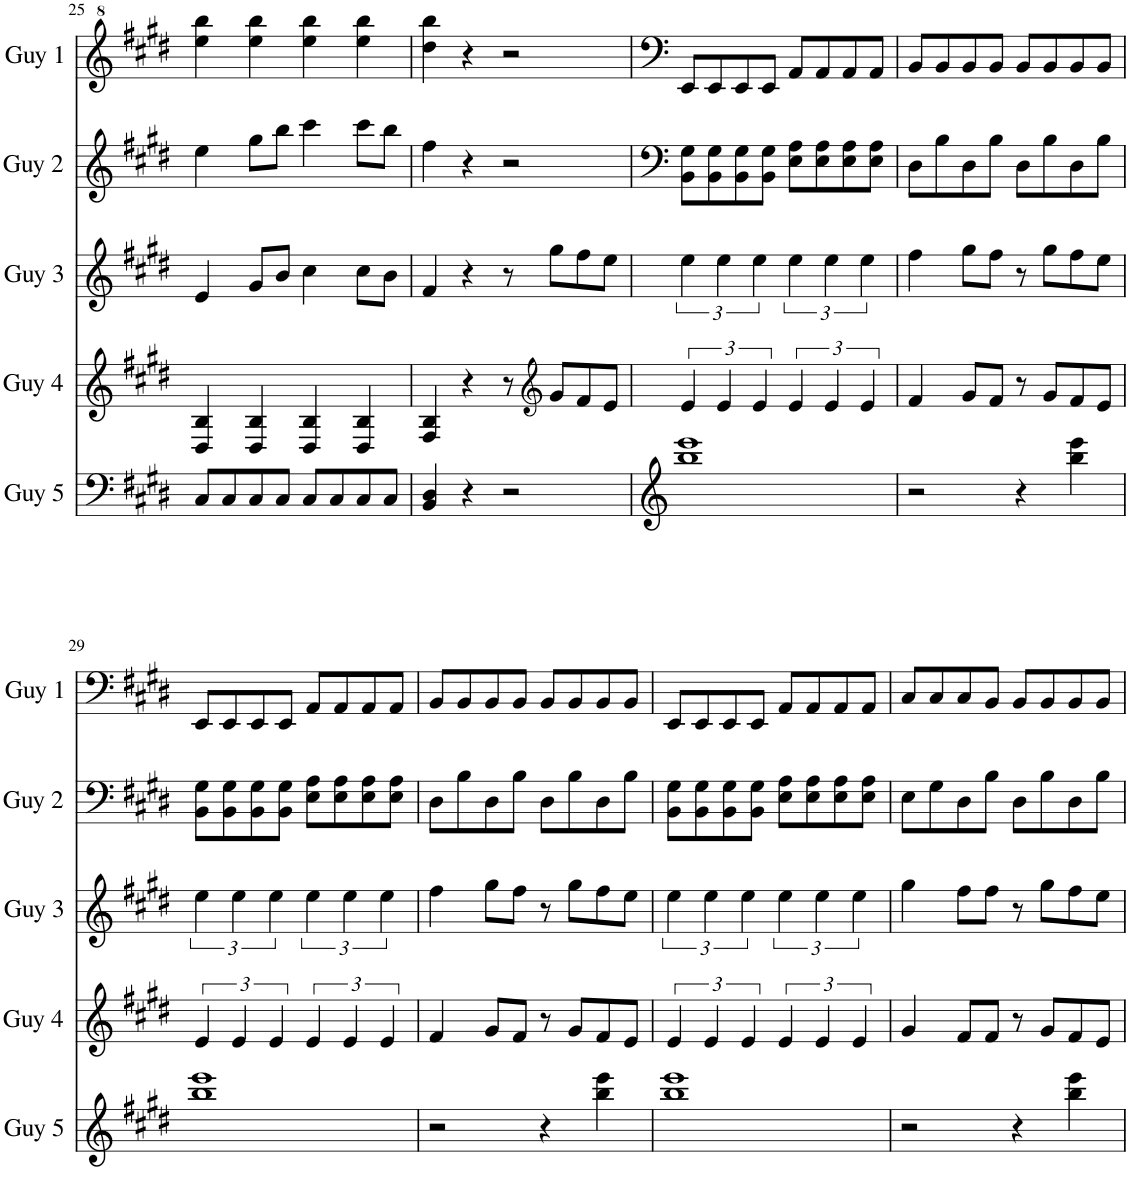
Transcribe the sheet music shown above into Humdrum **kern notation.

**kern	**kern	**kern	**kern	**kern
*part5	*part4	*part3	*part2	*part1
*staff5	*staff4	*staff3	*staff2	*staff1
*I"Piano Guy 5	*I"Piano Guy 4	*I"Piano Guy 3	*I"Piano Guy 2	*I"Piano Guy 1
*I'Guy 5	*I'Guy 4	*I'Guy 3	*I'Guy 2	*I'Guy 1
!!LO:PB:g=z
*clefF4	*clefG2	*clefG2	*clefG2	*clefG^2
*k[f#c#g#d#]	*k[f#c#g#d#]	*k[f#c#g#d#]	*k[f#c#g#d#]	*k[f#c#g#d#]
*M4/4	*M4/4	*M4/4	*M4/4	*M4/4
=25	=25	=25	=25	=25
8C#/L	4D#/ 4B/	4e/	4ee\	4eee\ 4bbb\
8C#/	.	.	.	.
8C#/	4D#/ 4B/	8g#/L	8gg#\L	4eee\ 4bbb\
8C#/J	.	8b/J	8bb\J	.
8C#/L	4D#/ 4B/	4cc#\	4ccc#\	4eee\ 4bbb\
8C#/	.	.	.	.
8C#/	4D#/ 4B/	8cc#\L	8ccc#\L	4eee\ 4bbb\
8C#/J	.	8b\J	8bb\J	.
=26	=26	=26	=26	=26
4BB/ 4D#/	4F#/ 4B/	4f#/	4ff#\	4ddd#\ 4bbb\
4r	4r	4r	4r	4r
2r	8r	8r	2r	2r
*	*clefG2	*	*	*
.	8g#/L	8gg#\L	.	.
.	8f#/	8ff#\	.	.
.	8e/J	8ee\J	.	.
=27	=27	=27	=27	=27
1bb 1eee	6e/	6ee\	8BB\ 8G#\L	8EE/L
.	.	.	8BB\ 8G#\	8EE/
.	6e/	6ee\	.	.
.	.	.	8BB\ 8G#\	8EE/
.	6e/	6ee\	.	.
.	.	.	8BB\ 8G#\J	8EE/J
.	6e/	6ee\	8E\ 8A\L	8AA/L
.	.	.	8E\ 8A\	8AA/
.	6e/	6ee\	.	.
.	.	.	8E\ 8A\	8AA/
.	6e/	6ee\	.	.
.	.	.	8E\ 8A\J	8AA/J
=28	=28	=28	=28	=28
2r	4f#/	4ff#\	8D#\L	8BB/L
.	.	.	8B\	8BB/
.	8g#/L	8gg#\L	8D#\	8BB/
.	8f#/J	8ff#\J	8B\J	8BB/J
4r	8r	8r	8D#\L	8BB/L
.	8g#/L	8gg#\L	8B\	8BB/
4bb\ 4eee\	8f#/	8ff#\	8D#\	8BB/
.	8e/J	8ee\J	8B\J	8BB/J
!!LO:LB:g=z
=29	=29	=29	=29	=29
1bb 1eee	6e/	6ee\	8BB\ 8G#\L	8EE/L
.	.	.	8BB\ 8G#\	8EE/
.	6e/	6ee\	.	.
.	.	.	8BB\ 8G#\	8EE/
.	6e/	6ee\	.	.
.	.	.	8BB\ 8G#\J	8EE/J
.	6e/	6ee\	8E\ 8A\L	8AA/L
.	.	.	8E\ 8A\	8AA/
.	6e/	6ee\	.	.
.	.	.	8E\ 8A\	8AA/
.	6e/	6ee\	.	.
.	.	.	8E\ 8A\J	8AA/J
=30	=30	=30	=30	=30
2r	4f#/	4ff#\	8D#\L	8BB/L
.	.	.	8B\	8BB/
.	8g#/L	8gg#\L	8D#\	8BB/
.	8f#/J	8ff#\J	8B\J	8BB/J
4r	8r	8r	8D#\L	8BB/L
.	8g#/L	8gg#\L	8B\	8BB/
4bb\ 4eee\	8f#/	8ff#\	8D#\	8BB/
.	8e/J	8ee\J	8B\J	8BB/J
=31	=31	=31	=31	=31
1bb 1eee	6e/	6ee\	8BB\ 8G#\L	8EE/L
.	.	.	8BB\ 8G#\	8EE/
.	6e/	6ee\	.	.
.	.	.	8BB\ 8G#\	8EE/
.	6e/	6ee\	.	.
.	.	.	8BB\ 8G#\J	8EE/J
.	6e/	6ee\	8E\ 8A\L	8AA/L
.	.	.	8E\ 8A\	8AA/
.	6e/	6ee\	.	.
.	.	.	8E\ 8A\	8AA/
.	6e/	6ee\	.	.
.	.	.	8E\ 8A\J	8AA/J
=32	=32	=32	=32	=32
2r	4g#/	4gg#\	8E\L	8C#/L
.	.	.	8G#\	8C#/
.	8f#/L	8ff#\L	8D#\	8C#/
.	8f#/J	8ff#\J	8B\J	8BB/J
4r	8r	8r	8D#\L	8BB/L
.	8g#/L	8gg#\L	8B\	8BB/
4bb\ 4eee\	8f#/	8ff#\	8D#\	8BB/
.	8e/J	8ee\J	8B\J	8BB/J
=	=	=	=	=
*-	*-	*-	*-	*-
